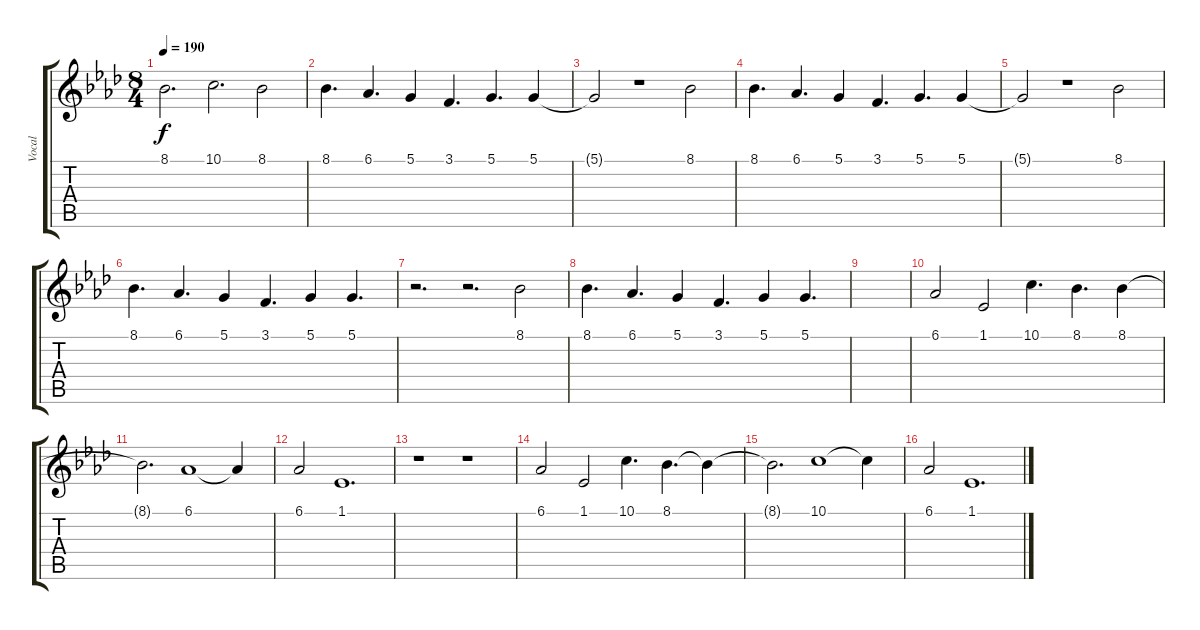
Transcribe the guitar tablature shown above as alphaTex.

\track ("Vocal" "Vocal") {instrument clarinet}
\staff {score tabs}
\tuning (D4 A3 F3 C3 G2 C2) {hide}
\ts (8 4)
\tempo 190
\clef g2
\ks ab
8.1.2{d dy f} 10.1.2{d} 8.1.2 |
8.1.4{d} 6.1.4{d} 5.1.4 3.1.4{d} 5.1.4{d} 5.1.4 |
5.1{t}.2 r.1 8.1.2 |
8.1.4{d} 6.1.4{d} 5.1.4 3.1.4{d} 5.1.4{d} 5.1.4 |
5.1{t}.2 r.1 8.1.2 |
8.1.4{d} 6.1.4{d} 5.1.4 3.1.4{d} 5.1.4 5.1.4{d} |
r.2{d} r.2{d} 8.1.2 |
8.1.4{d} 6.1.4{d} 5.1.4 3.1.4{d} 5.1.4 5.1.4{d} |
|
6.1.2 1.1.2 10.1.4{d} 8.1.4{d} 8.1.4 |
8.1{t}.2{d} 6.1.1 6.1{t}.4 |
6.1.2 1.1.1{d} |
r.1 r.1 |
6.1.2 1.1.2 10.1.4{d} 8.1.4{d} 8.1{t}.4 |
8.1{t}.2{d} 10.1.1 10.1{t}.4 |
6.1.2 1.1.1{d}
